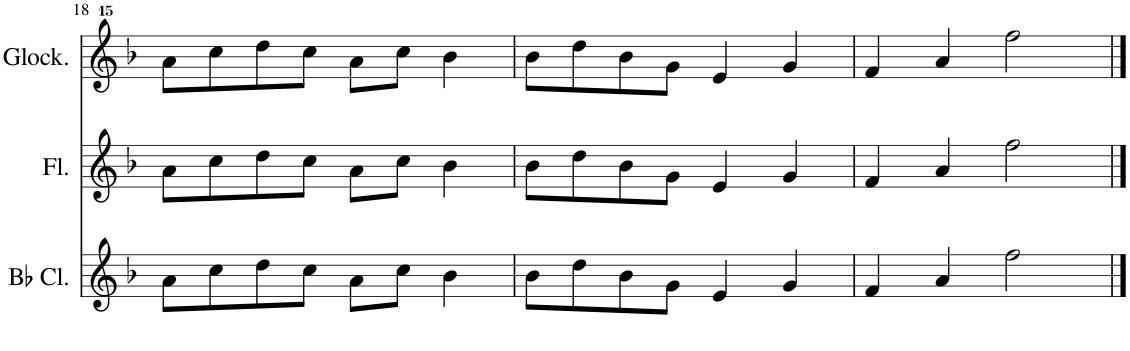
**kern	**kern	**kern
*part3	*part2	*part1
*staff3	*staff2	*staff1
*I"Bb Clarinet	*I"Flute	*I"Glockenspiel
*I'Bb Cl.	*I'Fl.	*I'Glock.
!!LO:PB:g=z
*clefG2	*clefG2	*clefG^^2
*ITrd1c2	*	*
*k[b-]	*k[b-]	*k[b-]
*M4/4	*M4/4	*M4/4
=18	=18	=18
8a\L	8a\L	8aaa\L
8cc\	8cc\	8cccc\
8dd\	8dd\	8dddd\
8cc\J	8cc\J	8cccc\J
8a\L	8a\L	8aaa\L
8cc\J	8cc\J	8cccc\J
4b-\	4b-\	4bbb-\
=19	=19	=19
8b-\L	8b-\L	8bbb-\L
8dd\	8dd\	8dddd\
8b-\	8b-\	8bbb-\
8g\J	8g\J	8ggg\J
4e/	4e/	4eee/
4g/	4g/	4ggg/
=20	=20	=20
4f/	4f/	4fff/
4a/	4a/	4aaa/
2ff\	2ff\	2ffff\
==	==	==
*-	*-	*-
